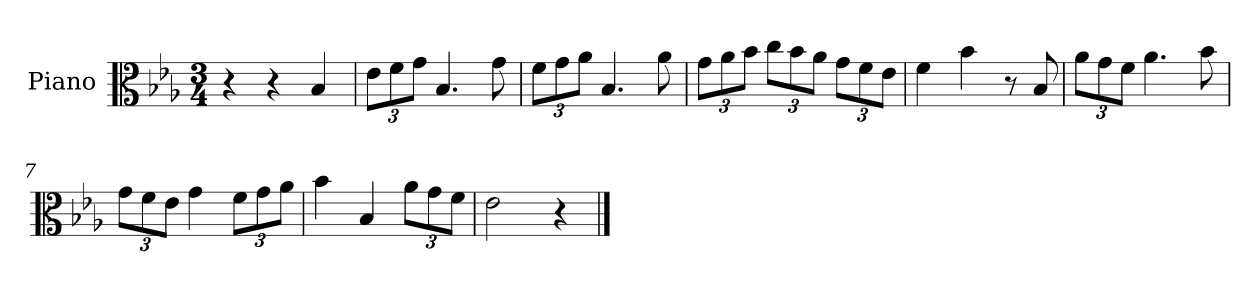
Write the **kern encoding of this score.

**kern
*part1
*staff1
*I"Piano
*I'Pno
*clefC3
*k[b-e-a-]
*M3/4
=1
4r
4r
4B-/
=2
12e-\L
12f\
12g\J
4.B-/
8g\
=3
12f\L
12g\
12a-\J
4.B-/
8a-\
=4
12g\L
12a-\
12b-\J
12cc\L
12b-\
12a-\J
12g\L
12f\
12e-\J
=5
4f\
4b-\
8r
8B-/
=6
12a-\L
12g\
12f\J
4.a-\
8b-\
=7
12g\L
12f\
12e-\J
4g\
12f\L
12g\
12a-\J
=8
4b-\
4B-/
12a-\L
12g\
12f\J
=9
2e-\
4r
==
*-
